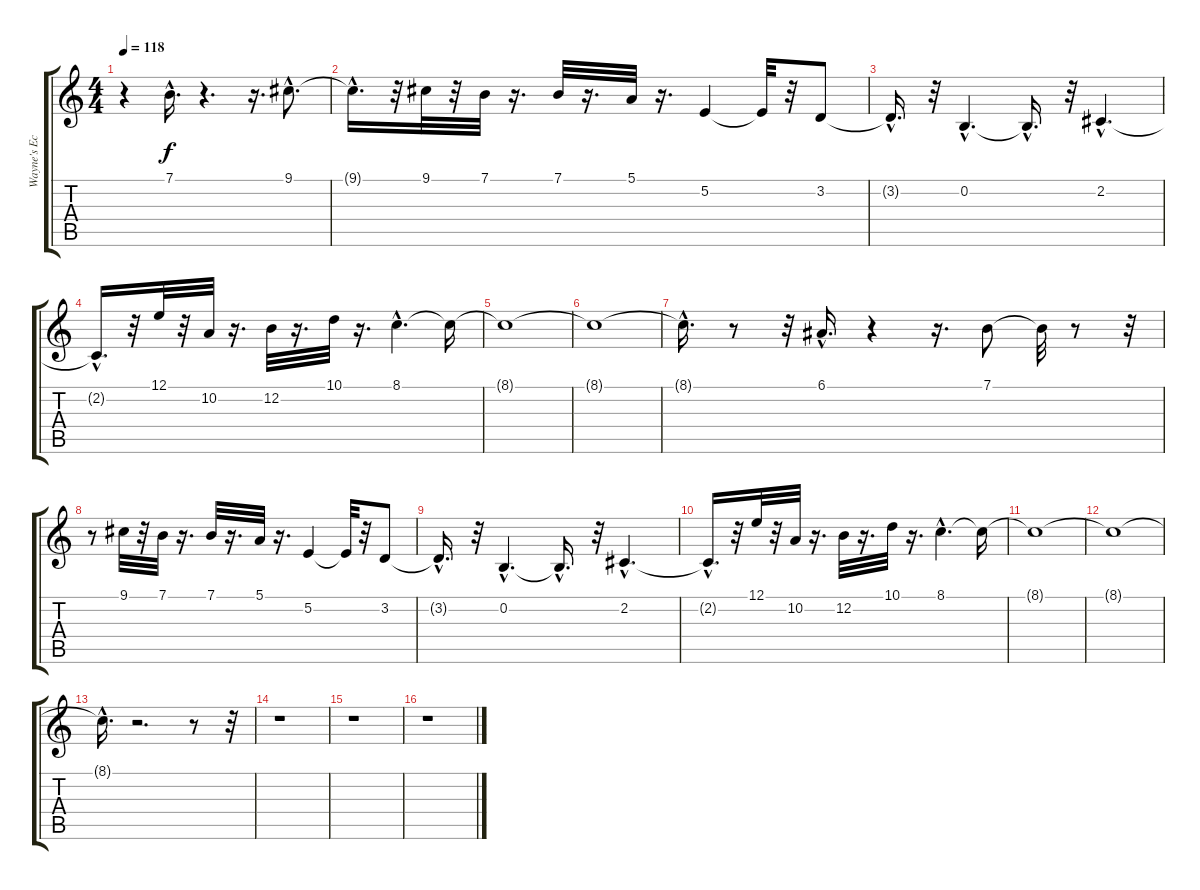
\track ("Wayne's Echo 2" "Wayne's Ec") {instrument altosax}
\staff {score tabs}
\tuning (E4 B3 G3 D3 A2 E2) {hide}
\ts (4 4)
\tempo 118
\clef g2
\ks c
r.4{dy f} 7.1{hac}.16{d} r.4{d} r.16{d} 9.1{hac}.8{d} |
9.1{hac t}.16{d} r.32 9.1.32 r.32 7.1.32 r.16{d} 7.1.32 r.16{d} 5.1.32 r.16{d} 5.2.4 5.2{t}.32 r.32 3.2.8 |
3.2{hac t}.16{d} r.32 0.2{hac}.4{d} 0.2{hac t}.16{d} r.32 2.2{hac}.4{d} |
2.2{hac t}.16{d} r.32 12.1.32 r.32 10.2.32 r.16{d} 12.2.32 r.16{d} 10.1.32 r.16{d} 8.1{hac}.4{d} 8.1{t}.16 |
8.1{t}.1 |
8.1{t}.1 |
8.1{hac t}.16{d} r.8 r.32 6.1{hac}.16{d} r.4 r.16{d} 7.1.8 7.1{t}.32 r.8 r.32 |
r.8 9.1.32 r.32 7.1.32 r.16{d} 7.1.32 r.16{d} 5.1.32 r.16{d} 5.2.4 5.2{t}.32 r.32 3.2.8 |
3.2{hac t}.16{d} r.32 0.2{hac}.4{d} 0.2{hac t}.16{d} r.32 2.2{hac}.4{d} |
2.2{hac t}.16{d} r.32 12.1.32 r.32 10.2.32 r.16{d} 12.2.32 r.16{d} 10.1.32 r.16{d} 8.1{hac}.4{d} 8.1{t}.16 |
8.1{t}.1 |
8.1{t}.1 |
8.1{hac t}.16{d} r.2{d} r.8 r.32 |
r.1 |
r.1 |
r.1
